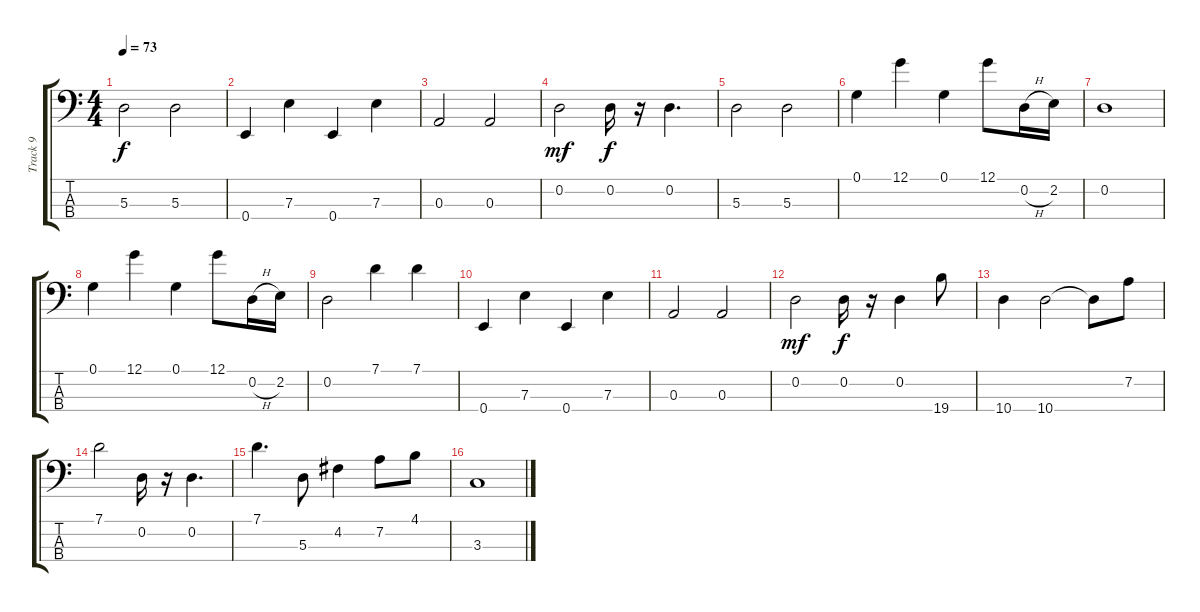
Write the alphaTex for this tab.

\track ("Track 9" "Track 9") {instrument electricbasspick}
\staff {score tabs}
\tuning (G2 D2 A1 E1) {hide}
\ts (4 4)
\tempo 73
\clef f4
\ks c
5.3.2{dy f} 5.3.2 |
0.4.4 7.3.4 0.4.4 7.3.4 |
0.3.2 0.3.2 |
0.2.2{dy mf} 0.2.16{dy f} r.16 0.2.4{d} |
5.3.2 5.3.2 |
0.1.4 12.1.4 0.1.4 12.1.8 0.2{h}.16 2.2.16 |
0.2.1 |
0.1.4 12.1.4 0.1.4 12.1.8 0.2{h}.16 2.2.16 |
0.2.2 7.1.4 7.1.4 |
0.4.4 7.3.4 0.4.4 7.3.4 |
0.3.2 0.3.2 |
0.2.2{dy mf} 0.2.16{dy f} r.16 0.2.4 19.4.8 |
10.4.4 10.4.2 10.4{t}.8 7.2.8 |
7.1.2 0.2.16 r.16 0.2.4{d} |
7.1.4{d} 5.3.8 4.2.4 7.2.8 4.1.8 |
3.3.1
